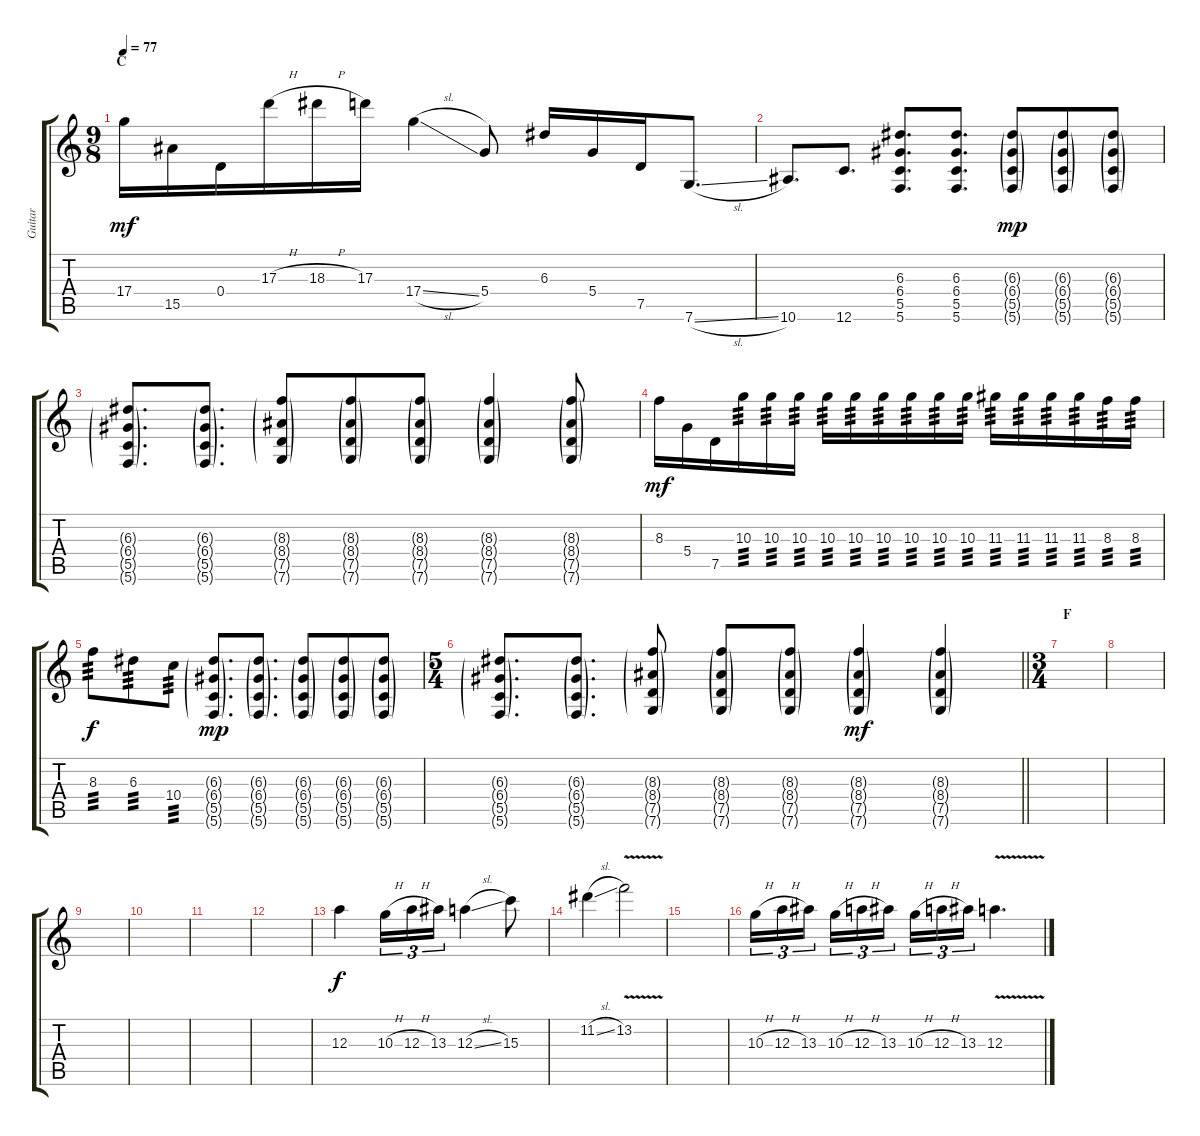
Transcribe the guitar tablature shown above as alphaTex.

\track ("Guitar" "Guitar") {instrument distortionguitar}
\staff {score tabs}
\tuning (G4 E4 A3 D3 G2 C2) {hide}
\ts (9 8)
\section ("" "C")
\tempo 77
\clef g2
\ks c
17.4.16{dy mf} 15.5.16 0.4.16 17.3{h}.16 18.3{h}.16 17.3.16 17.4{sl}.4 5.4.8 6.3.16 5.4.16 7.5.16 7.6{sl}.8{d} |
10.6.8{d} 12.6.8{d} (6.3 6.4 5.5 5.6).8{d} (6.3 6.4 5.5 5.6).8{d} (6.3{g} 6.4{g} 5.5{g} 5.6{g}).8{dy mp} (6.3{g} 6.4{g} 5.5{g} 5.6{g}).8 (6.3{g} 6.4{g} 5.5{g} 5.6{g}).8 |
(6.3{g} 6.4{g} 5.5{g} 5.6{g}).8{d} (6.3{g} 6.4{g} 5.5{g} 5.6{g}).8{d} (8.3{g} 8.4{g} 7.5{g} 7.6{g}).8 (8.3{g} 8.4{g} 7.5{g} 7.6{g}).8 (8.3{g} 8.4{g} 7.5{g} 7.6{g}).8 (8.3{g} 8.4{g} 7.5{g} 7.6{g}).4 (8.3{g} 8.4{g} 7.5{g} 7.6{g}).8 |
8.3.16{dy mf} 5.4.16 7.5.16 10.3.16{tp 3} 10.3.16{tp 3} 10.3.16{tp 3} 10.3.16{tp 3} 10.3.16{tp 3} 10.3.16{tp 3} 10.3.16{tp 3} 10.3.16{tp 3} 10.3.16{tp 3} 11.3.16{tp 3} 11.3.16{tp 3} 11.3.16{tp 3} 11.3.16{tp 3} 8.3.16{tp 3} 8.3.16{tp 3} |
8.3.8{tp 3 dy f} 6.3.8{tp 3} 10.4.8{tp 3} (6.3{g} 6.4{g} 5.5{g} 5.6{g}).8{d dy mp} (6.3{g} 6.4{g} 5.5{g} 5.6{g}).8{d} (6.3{g} 6.4{g} 5.5{g} 5.6{g}).8 (6.3{g} 6.4{g} 5.5{g} 5.6{g}).8 (6.3{g} 6.4{g} 5.5{g} 5.6{g}).8 |
\ts (5 4)
\barLineRight lightlight
(6.3{g} 6.4{g} 5.5{g} 5.6{g}).8{d} (6.3{g} 6.4{g} 5.5{g} 5.6{g}).8{d} (8.3{g} 8.4{g} 7.5{g} 7.6{g}).8 (8.3{g} 8.4{g} 7.5{g} 7.6{g}).8 (8.3{g} 8.4{g} 7.5{g} 7.6{g}).8 (8.3{g} 8.4{g} 7.5{g} 7.6{g}).4{dy mf} (8.3{g} 8.4{g} 7.5{g} 7.6{g}).4 |
\ts (3 4)
\section ("" "F")
|
|
|
|
|
|
12.3.4{dy f} 10.3{h}.16{tu (3 2)} 12.3{h}.16{tu (3 2)} 13.3.16{tu (3 2)} 12.3{sl}.4 15.3.8 |
11.2{sl}.4 13.2{v}.2 |
|
10.3{h}.16{tu (3 2)} 12.3{h}.16{tu (3 2)} 13.3.16{tu (3 2) beam splitsecondary} 10.3{h}.16{tu (3 2)} 12.3{h}.16{tu (3 2)} 13.3.16{tu (3 2)} 10.3{h}.16{tu (3 2)} 12.3{h}.16{tu (3 2)} 13.3.16{tu (3 2)} 12.3{v}.4{d}
